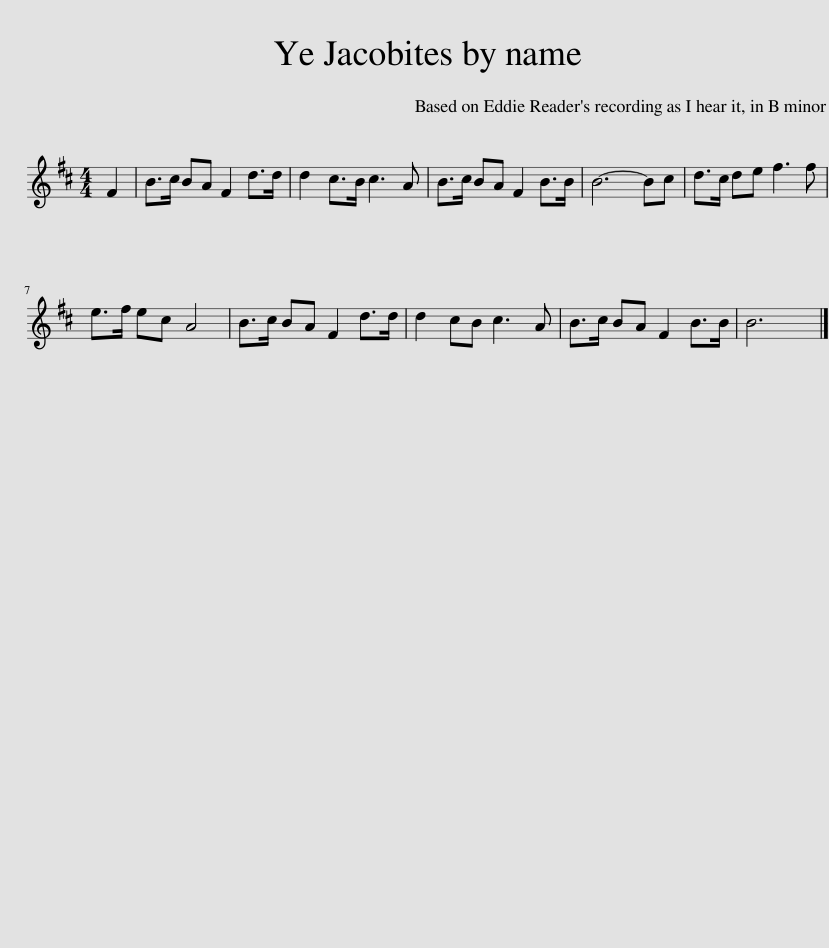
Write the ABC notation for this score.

X:1
L:1/8
M:4/4
I:linebreak $
K:D
V:1 treble
V:1
 F2 | B>c BA F2 d>d | d2 c>B c3 A | B>c BA F2 B>B | B6- Bc | %5
 d>c de f3 f |$ e>f ec A4 | B>c BA F2 d>d | d2 cB c3 A | B>c BA F2 B>B | %10
 B6 |] %11
